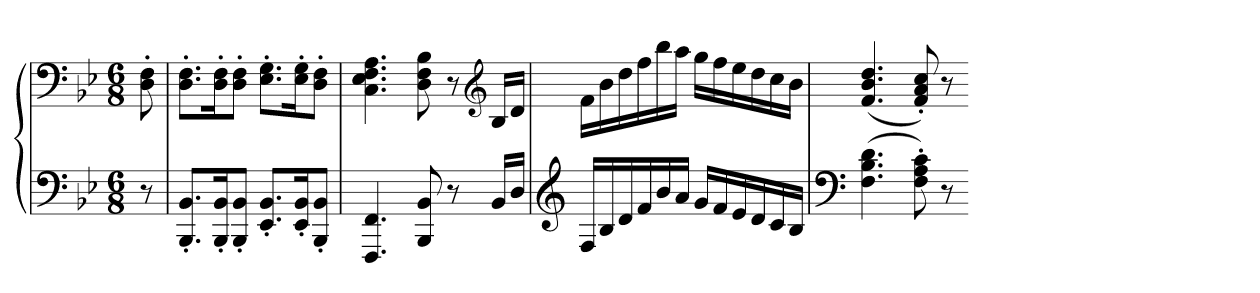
**kern	**kern
*part1	*part1
*staff2	*staff1
*clefF4	*clefF4
*k[b-e-]	*k[b-e-]
*B-:	*B-:
*M6/8	*M6/8
=	=
8r	8D' 8F'
=45	=45
8.BBB-' 8.BB-'L	8.D' 8.F'L
16BBB-' 16BB-'K	16D' 16F'K
8BBB-' 8BB-'J	8D' 8F'J
8.EE-' 8.BB-'L	8.E-' 8.G'L
16EE-' 16BB-'K	16E-' 16G'K
8BBB-' 8BB-'J	8D' 8F'J
=46	=46
4.FFF 4.FF	4.C 4.E- 4.F 4.A
8BBB- 8BB-	8D 8F 8B-
8r	8r
*	*clefG2
16BB-LL	16B-LL
16DJJ	16dJJ
=47	=47
*clefG2	*
16FLL	16fLL
16B-	16b-
16d	16dd
16f	16ff
16b-	16bb-
16aJJ	16aaJJ
16gLL	16ggLL
16f	16ff
16e-	16ee-
16d	16dd
16c	16cc
16B-JJ	16b-JJ
=48	=48
*clefF4	*
(4.F 4.B- 4.d	(4.f 4.b- 4.dd
8F' 8A' 8c')	8f' 8a' 8cc')
8r	8r
=-	=-
*-	*-
